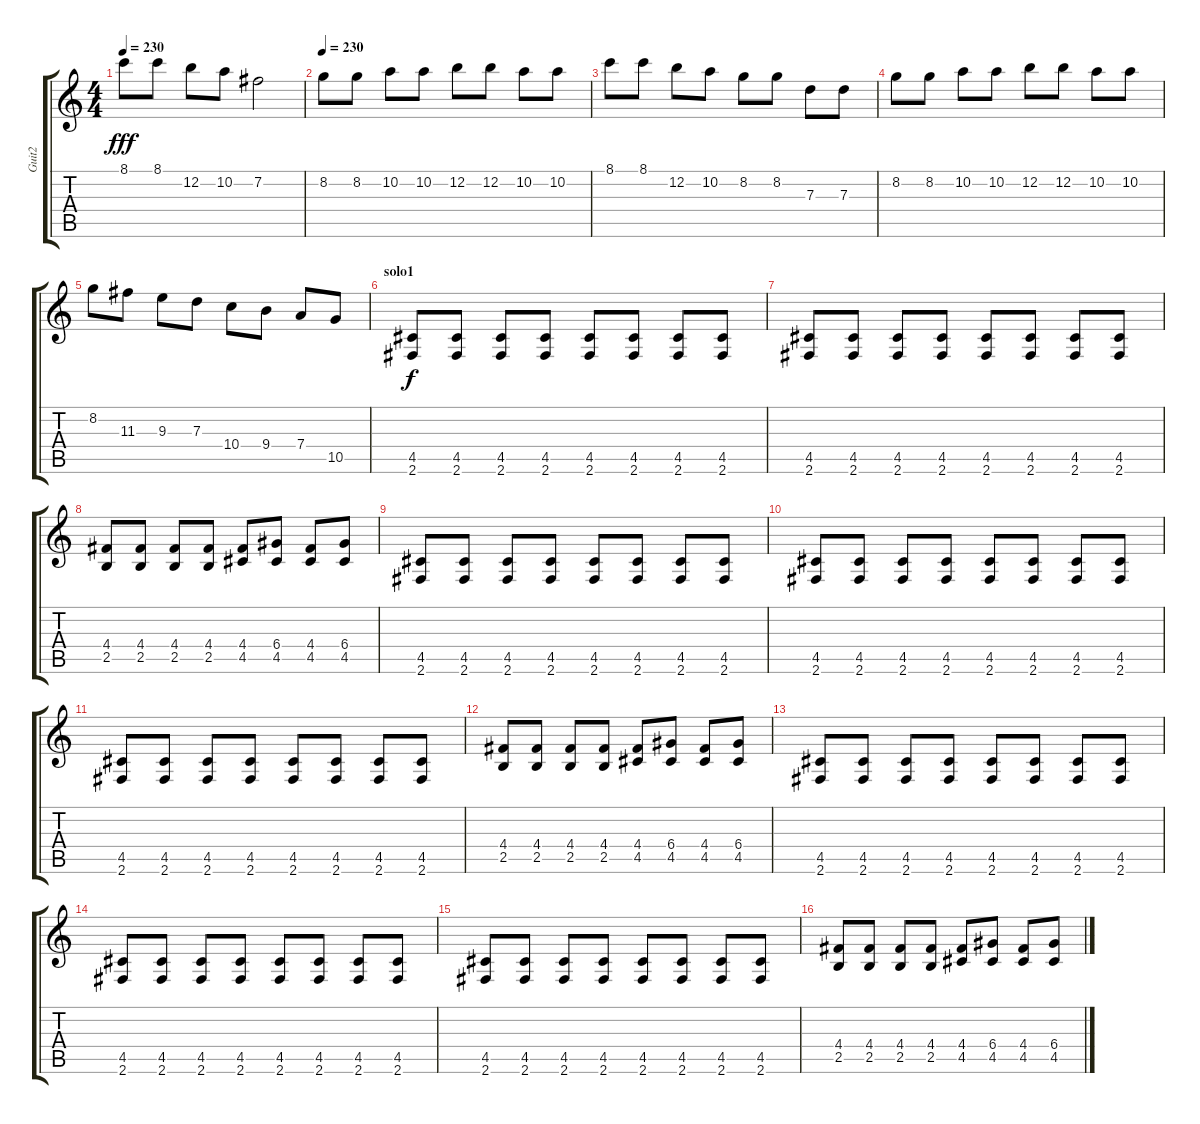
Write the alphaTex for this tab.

\track ("Guit2" "Guit2") {instrument overdrivenguitar}
\staff {score tabs}
\tuning (E4 B3 G3 D3 A2 E2) {hide}
\ts (4 4)
\tempo 230
\clef g2
\ks c
8.1.8{dy fff} 8.1.8 12.2.8 10.2.8 7.2.2 |
\tempo 230
8.2.8{instrument overdrivenguitar} 8.2.8 10.2.8 10.2.8 12.2.8 12.2.8 10.2.8 10.2.8 |
8.1.8 8.1.8 12.2.8 10.2.8 8.2.8 8.2.8 7.3.8 7.3.8 |
8.2.8 8.2.8 10.2.8 10.2.8 12.2.8 12.2.8 10.2.8 10.2.8 |
8.2.8 11.3.8 9.3.8 7.3.8 10.4.8 9.4.8 7.4.8 10.5.8 |
\section ("" "solo1")
(4.5 2.6).8{dy f} (4.5 2.6).8 (4.5 2.6).8 (4.5 2.6).8 (4.5 2.6).8 (4.5 2.6).8 (4.5 2.6).8 (4.5 2.6).8 |
(4.5 2.6).8 (4.5 2.6).8 (4.5 2.6).8 (4.5 2.6).8 (4.5 2.6).8 (4.5 2.6).8 (4.5 2.6).8 (4.5 2.6).8 |
(4.4 2.5).8 (4.4 2.5).8 (4.4 2.5).8 (4.4 2.5).8 (4.4 4.5).8 (6.4 4.5).8 (4.4 4.5).8 (6.4 4.5).8 |
(4.5 2.6).8 (4.5 2.6).8 (4.5 2.6).8 (4.5 2.6).8 (4.5 2.6).8 (4.5 2.6).8 (4.5 2.6).8 (4.5 2.6).8 |
(4.5 2.6).8 (4.5 2.6).8 (4.5 2.6).8 (4.5 2.6).8 (4.5 2.6).8 (4.5 2.6).8 (4.5 2.6).8 (4.5 2.6).8 |
(4.5 2.6).8 (4.5 2.6).8 (4.5 2.6).8 (4.5 2.6).8 (4.5 2.6).8 (4.5 2.6).8 (4.5 2.6).8 (4.5 2.6).8 |
(4.4 2.5).8 (4.4 2.5).8 (4.4 2.5).8 (4.4 2.5).8 (4.4 4.5).8 (6.4 4.5).8 (4.4 4.5).8 (6.4 4.5).8 |
(4.5 2.6).8 (4.5 2.6).8 (4.5 2.6).8 (4.5 2.6).8 (4.5 2.6).8 (4.5 2.6).8 (4.5 2.6).8 (4.5 2.6).8 |
(4.5 2.6).8 (4.5 2.6).8 (4.5 2.6).8 (4.5 2.6).8 (4.5 2.6).8 (4.5 2.6).8 (4.5 2.6).8 (4.5 2.6).8 |
(4.5 2.6).8 (4.5 2.6).8 (4.5 2.6).8 (4.5 2.6).8 (4.5 2.6).8 (4.5 2.6).8 (4.5 2.6).8 (4.5 2.6).8 |
(4.4 2.5).8 (4.4 2.5).8 (4.4 2.5).8 (4.4 2.5).8 (4.4 4.5).8 (6.4 4.5).8 (4.4 4.5).8 (6.4 4.5).8
